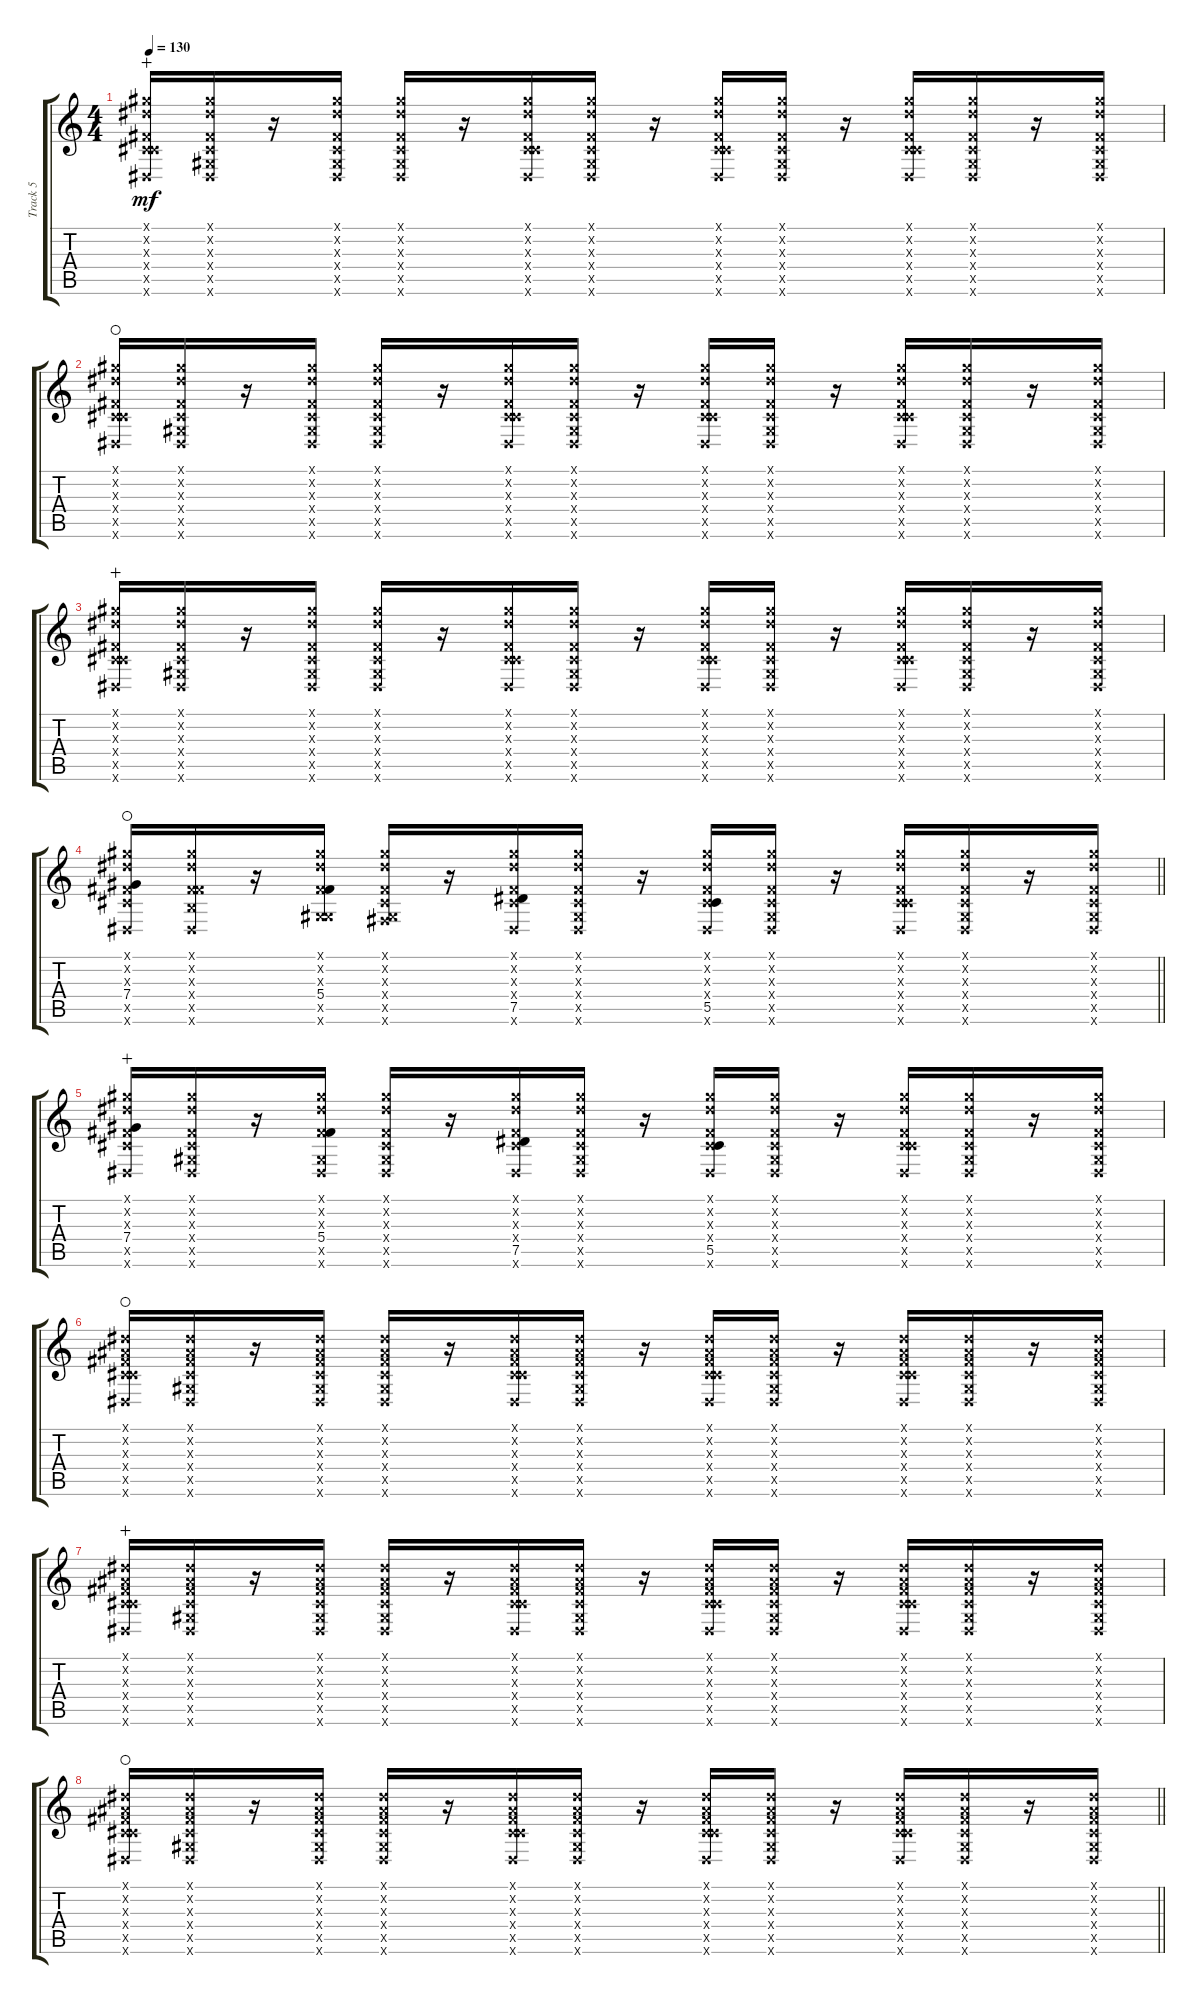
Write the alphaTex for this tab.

\track ("Track 5" "Track 5") {instrument overdrivenguitar}
\staff {score tabs}
\tuning (Eb4 Bb3 Gb3 Db3 Ab2 Eb2) {hide}
\ts (4 4)
\tempo 130
\clef g2
\ks c
(0.1{x} 10.2{x} 0.3{x} 0.4{x} 5.5{x} 0.6{x}).16{dy mf wahc} (0.1{x} 10.2{x} 0.3{x} 0.4{x} 0.5{x} 0.6{x}).16 r.16 (0.1{x} 10.2{x} 0.3{x} 0.4{x} 0.5{x} 0.6{x}).16 (0.1{x} 10.2{x} 0.3{x} 0.4{x} 0.5{x} 0.6{x}).16 r.16 (0.1{x} 10.2{x} 0.3{x} 0.4{x} 5.5{x} 0.6{x}).16 (0.1{x} 10.2{x} 0.3{x} 0.4{x} 0.5{x} 0.6{x}).16 r.16 (0.1{x} 10.2{x} 0.3{x} 0.4{x} 5.5{x} 0.6{x}).16 (0.1{x} 10.2{x} 0.3{x} 0.4{x} 0.5{x} 0.6{x}).16 r.16 (0.1{x} 10.2{x} 0.3{x} 0.4{x} 5.5{x} 0.6{x}).16 (0.1{x} 10.2{x} 0.3{x} 0.4{x} 0.5{x} 0.6{x}).16 r.16 (0.1{x} 10.2{x} 0.3{x} 0.4{x} 0.5{x} 0.6{x}).16 |
(0.1{x} 10.2{x} 0.3{x} 0.4{x} 5.5{x} 0.6{x}).16{waho} (0.1{x} 10.2{x} 0.3{x} 0.4{x} 0.5{x} 0.6{x}).16 r.16 (0.1{x} 10.2{x} 0.3{x} 0.4{x} 0.5{x} 0.6{x}).16 (0.1{x} 10.2{x} 0.3{x} 0.4{x} 0.5{x} 0.6{x}).16 r.16 (0.1{x} 10.2{x} 0.3{x} 0.4{x} 5.5{x} 0.6{x}).16 (0.1{x} 10.2{x} 0.3{x} 0.4{x} 0.5{x} 0.6{x}).16 r.16 (0.1{x} 10.2{x} 0.3{x} 0.4{x} 5.5{x} 0.6{x}).16 (0.1{x} 10.2{x} 0.3{x} 0.4{x} 0.5{x} 0.6{x}).16 r.16 (0.1{x} 10.2{x} 0.3{x} 0.4{x} 5.5{x} 0.6{x}).16 (0.1{x} 10.2{x} 0.3{x} 0.4{x} 0.5{x} 0.6{x}).16 r.16 (0.1{x} 10.2{x} 0.3{x} 0.4{x} 0.5{x} 0.6{x}).16 |
(0.1{x} 10.2{x} 0.3{x} 0.4{x} 5.5{x} 0.6{x}).16{wahc} (0.1{x} 10.2{x} 0.3{x} 0.4{x} 0.5{x} 0.6{x}).16 r.16 (0.1{x} 10.2{x} 0.3{x} 0.4{x} 0.5{x} 0.6{x}).16 (0.1{x} 10.2{x} 0.3{x} 0.4{x} 0.5{x} 0.6{x}).16 r.16 (0.1{x} 10.2{x} 0.3{x} 0.4{x} 5.5{x} 0.6{x}).16 (0.1{x} 10.2{x} 0.3{x} 0.4{x} 0.5{x} 0.6{x}).16 r.16 (0.1{x} 10.2{x} 0.3{x} 0.4{x} 5.5{x} 0.6{x}).16 (0.1{x} 10.2{x} 0.3{x} 0.4{x} 0.5{x} 0.6{x}).16 r.16 (0.1{x} 10.2{x} 0.3{x} 0.4{x} 5.5{x} 0.6{x}).16 (0.1{x} 10.2{x} 0.3{x} 0.4{x} 0.5{x} 0.6{x}).16 r.16 (0.1{x} 10.2{x} 0.3{x} 0.4{x} 0.5{x} 0.6{x}).16 |
\barLineRight lightlight
(0.1{x} 10.2{x} 0.3{x} 7.4 5.5{x} 0.6{x}).16{waho} (0.1{x} 10.2{x} 0.3{x} 5.4{x} 3.5{x} 0.6{x}).16 r.16 (0.1{x} 10.2{x} 0.3{x} 5.4 0.5{x} 5.6{x}).16 (0.1{x} 10.2{x} 0.3{x} 0.4{x} 0.5{x} 3.6{x}).16 r.16 (0.1{x} 10.2{x} 0.3{x} 0.4{x} 7.5 0.6{x}).16 (0.1{x} 10.2{x} 0.3{x} 0.4{x} 0.5{x} 0.6{x}).16 r.16 (0.1{x} 10.2{x} 0.3{x} 0.4{x} 5.5 0.6{x}).16 (0.1{x} 10.2{x} 0.3{x} 0.4{x} 0.5{x} 0.6{x}).16 r.16 (0.1{x} 10.2{x} 0.3{x} 0.4{x} 5.5{x} 0.6{x}).16 (0.1{x} 10.2{x} 0.3{x} 0.4{x} 0.5{x} 0.6{x}).16 r.16 (0.1{x} 10.2{x} 0.3{x} 0.4{x} 0.5{x} 0.6{x}).16 |
(0.1{x} 10.2{x} 0.3{x} 7.4 5.5{x} 0.6{x}).16{wahc} (0.1{x} 10.2{x} 0.3{x} 0.4{x} 0.5{x} 0.6{x}).16 r.16 (0.1{x} 10.2{x} 0.3{x} 5.4 0.5{x} 0.6{x}).16 (0.1{x} 10.2{x} 0.3{x} 0.4{x} 0.5{x} 0.6{x}).16 r.16 (0.1{x} 10.2{x} 0.3{x} 0.4{x} 7.5 0.6{x}).16 (0.1{x} 10.2{x} 0.3{x} 0.4{x} 0.5{x} 0.6{x}).16 r.16 (0.1{x} 10.2{x} 0.3{x} 0.4{x} 5.5 0.6{x}).16 (0.1{x} 10.2{x} 0.3{x} 0.4{x} 0.5{x} 0.6{x}).16 r.16 (0.1{x} 10.2{x} 0.3{x} 0.4{x} 5.5{x} 0.6{x}).16 (0.1{x} 10.2{x} 0.3{x} 0.4{x} 0.5{x} 0.6{x}).16 r.16 (0.1{x} 10.2{x} 0.3{x} 0.4{x} 0.5{x} 0.6{x}).16 |
(0.1{x} 0.2{x} 0.3{x} 0.4{x} 5.5{x} 0.6{x}).16{waho} (0.1{x} 0.2{x} 0.3{x} 0.4{x} 0.5{x} 0.6{x}).16 r.16 (0.1{x} 0.2{x} 0.3{x} 0.4{x} 0.5{x} 0.6{x}).16 (0.1{x} 0.2{x} 0.3{x} 0.4{x} 0.5{x} 0.6{x}).16 r.16 (0.1{x} 0.2{x} 0.3{x} 0.4{x} 5.5{x} 0.6{x}).16 (0.1{x} 0.2{x} 0.3{x} 0.4{x} 0.5{x} 0.6{x}).16 r.16 (0.1{x} 0.2{x} 0.3{x} 0.4{x} 5.5{x} 0.6{x}).16 (0.1{x} 0.2{x} 0.3{x} 0.4{x} 0.5{x} 0.6{x}).16 r.16 (0.1{x} 0.2{x} 0.3{x} 0.4{x} 5.5{x} 0.6{x}).16 (0.1{x} 0.2{x} 0.3{x} 0.4{x} 0.5{x} 0.6{x}).16 r.16 (0.1{x} 0.2{x} 0.3{x} 0.4{x} 0.5{x} 0.6{x}).16 |
(0.1{x} 0.2{x} 0.3{x} 0.4{x} 5.5{x} 0.6{x}).16{wahc} (0.1{x} 0.2{x} 0.3{x} 0.4{x} 0.5{x} 0.6{x}).16 r.16 (0.1{x} 0.2{x} 0.3{x} 0.4{x} 0.5{x} 0.6{x}).16 (0.1{x} 0.2{x} 0.3{x} 0.4{x} 0.5{x} 0.6{x}).16 r.16 (0.1{x} 0.2{x} 0.3{x} 0.4{x} 5.5{x} 0.6{x}).16 (0.1{x} 0.2{x} 0.3{x} 0.4{x} 0.5{x} 0.6{x}).16 r.16 (0.1{x} 0.2{x} 0.3{x} 0.4{x} 5.5{x} 0.6{x}).16 (0.1{x} 0.2{x} 0.3{x} 0.4{x} 0.5{x} 0.6{x}).16 r.16 (0.1{x} 0.2{x} 0.3{x} 0.4{x} 5.5{x} 0.6{x}).16 (0.1{x} 0.2{x} 0.3{x} 0.4{x} 0.5{x} 0.6{x}).16 r.16 (0.1{x} 0.2{x} 0.3{x} 0.4{x} 0.5{x} 0.6{x}).16 |
\barLineRight lightlight
(0.1{x} 0.2{x} 0.3{x} 0.4{x} 5.5{x} 0.6{x}).16{waho} (0.1{x} 0.2{x} 0.3{x} 0.4{x} 0.5{x} 0.6{x}).16 r.16 (0.1{x} 0.2{x} 0.3{x} 0.4{x} 0.5{x} 0.6{x}).16 (0.1{x} 0.2{x} 0.3{x} 0.4{x} 0.5{x} 0.6{x}).16 r.16 (0.1{x} 0.2{x} 0.3{x} 0.4{x} 5.5{x} 0.6{x}).16 (0.1{x} 0.2{x} 0.3{x} 0.4{x} 0.5{x} 0.6{x}).16 r.16 (0.1{x} 0.2{x} 0.3{x} 0.4{x} 5.5{x} 0.6{x}).16 (0.1{x} 0.2{x} 0.3{x} 0.4{x} 0.5{x} 0.6{x}).16 r.16 (0.1{x} 0.2{x} 0.3{x} 0.4{x} 5.5{x} 0.6{x}).16 (0.1{x} 0.2{x} 0.3{x} 0.4{x} 0.5{x} 0.6{x}).16 r.16 (0.1{x} 0.2{x} 0.3{x} 0.4{x} 0.5{x} 0.6{x}).16
